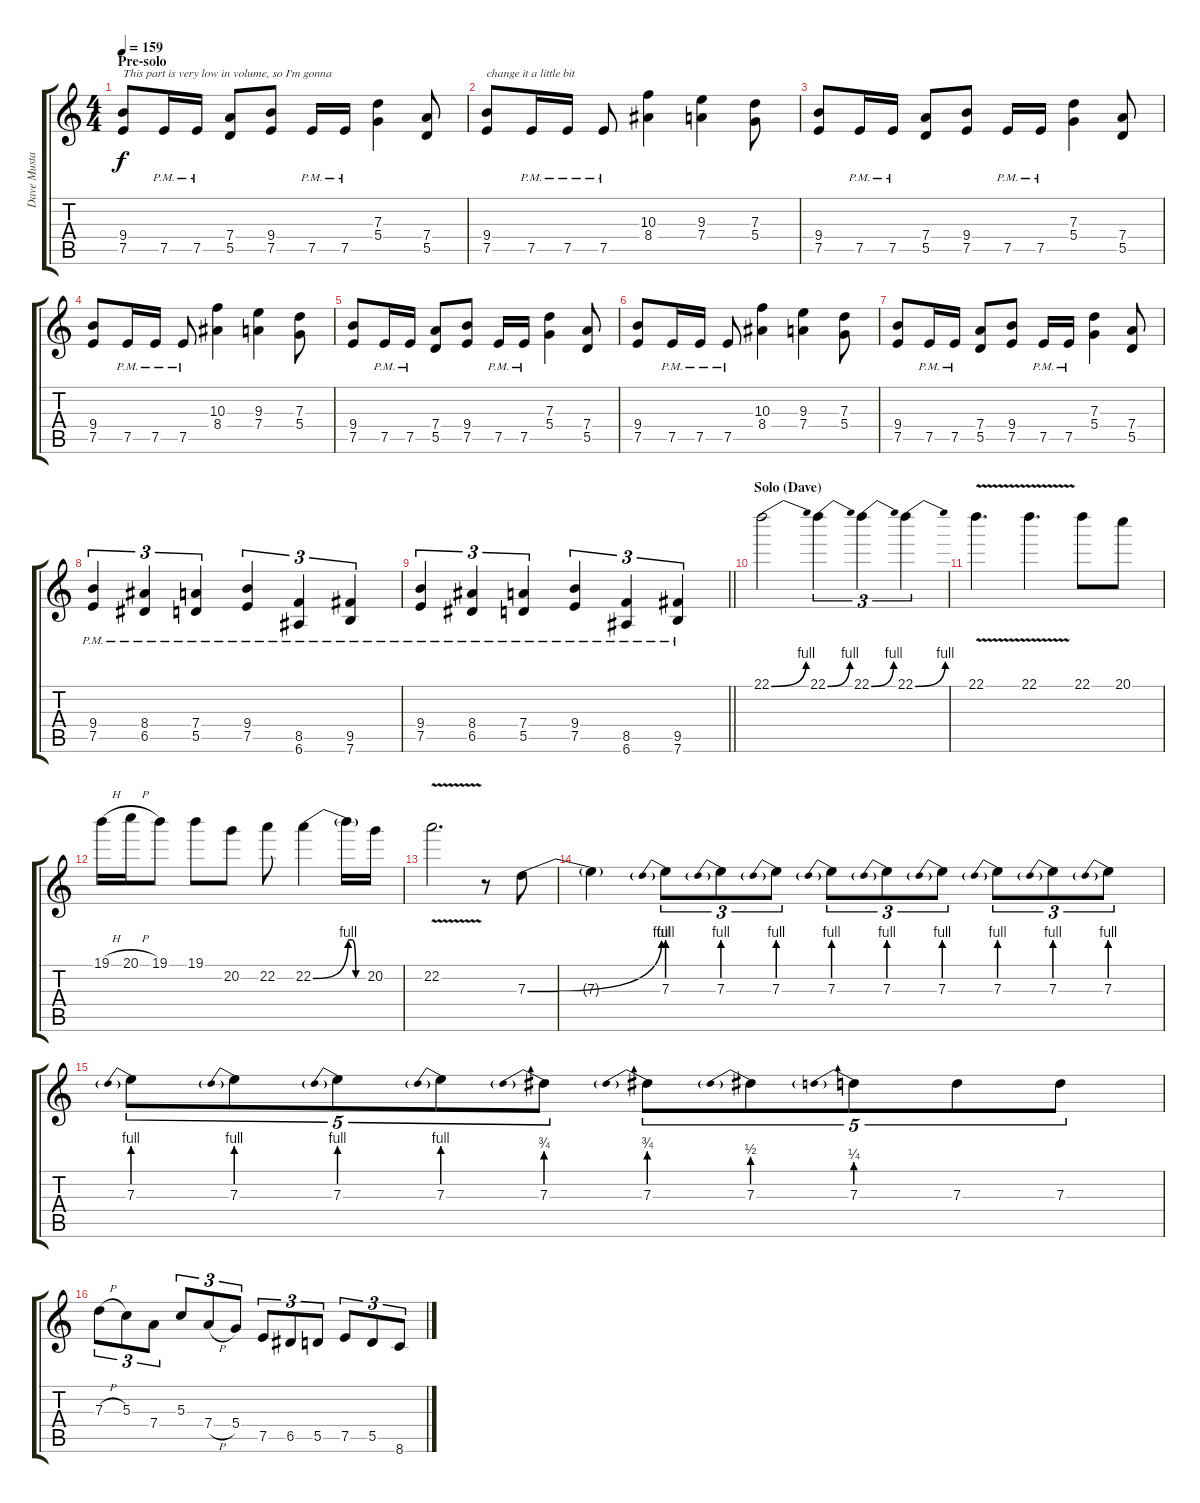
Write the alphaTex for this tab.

\track ("Dave Mustaine" "Dave Musta") {instrument distortionguitar}
\staff {score tabs}
\tuning (E4 B3 G3 D3 A2 E2) {hide}
\ts (4 4)
\section ("" "Pre-solo")
\tempo 159
\clef g2
\ks c
(9.4 7.5).8{txt "This part is very low in volume, so I'm gonna" dy f} 7.5{pm}.16 7.5{pm}.16 (7.4 5.5).8 (9.4 7.5).8 7.5{pm}.16 7.5{pm}.16 (7.3 5.4).4 (7.4 5.5).8 |
(9.4 7.5).8{txt "change it a little bit"} 7.5{pm}.16 7.5{pm}.16 7.5{pm}.8 (10.3 8.4).4 (9.3 7.4).4 (7.3 5.4).8 |
(9.4 7.5).8 7.5{pm}.16 7.5{pm}.16 (7.4 5.5).8 (9.4 7.5).8 7.5{pm}.16 7.5{pm}.16 (7.3 5.4).4 (7.4 5.5).8 |
(9.4 7.5).8 7.5{pm}.16 7.5{pm}.16 7.5{pm}.8 (10.3 8.4).4 (9.3 7.4).4 (7.3 5.4).8 |
(9.4 7.5).8 7.5{pm}.16 7.5{pm}.16 (7.4 5.5).8 (9.4 7.5).8 7.5{pm}.16 7.5{pm}.16 (7.3 5.4).4 (7.4 5.5).8 |
(9.4 7.5).8 7.5{pm}.16 7.5{pm}.16 7.5{pm}.8 (10.3 8.4).4 (9.3 7.4).4 (7.3 5.4).8 |
(9.4 7.5).8 7.5{pm}.16 7.5{pm}.16 (7.4 5.5).8 (9.4 7.5).8 7.5{pm}.16 7.5{pm}.16 (7.3 5.4).4 (7.4 5.5).8 |
(9.4{pm} 7.5{pm}).4{tu (3 2)} (8.4{pm} 6.5{pm}).4{tu (3 2)} (7.4{pm} 5.5{pm}).4{tu (3 2)} (9.4{pm} 7.5{pm}).4{tu (3 2)} (8.5{pm} 6.6{pm}).4{tu (3 2)} (9.5{pm} 7.6{pm}).4{tu (3 2)} |
\barLineRight lightlight
(9.4{pm} 7.5{pm}).4{tu (3 2)} (8.4{pm} 6.5{pm}).4{tu (3 2)} (7.4{pm} 5.5{pm}).4{tu (3 2)} (9.4{pm} 7.5{pm}).4{tu (3 2)} (8.5{pm} 6.6{pm}).4{tu (3 2)} (9.5{pm} 7.6{pm}).4{tu (3 2)} |
\section ("" "Solo (Dave)")
22.1{be (bend 0 0 60 4)}.2 22.1{be (bend 0 0 60 4)}.4{tu (3 2)} 22.1{be (bend 0 0 60 4)}.4{tu (3 2)} 22.1{be (bend 0 0 60 4)}.4{tu (3 2)} |
22.1{v}.4{d} 22.1{v}.4{d} 22.1.8 20.1.8 |
19.1{h}.16 20.1{h}.16 19.1.8 19.1.8 20.2.8 22.2.8 22.2{be (bend 0 0 60 4)}.4 22.2{be (custom 0 4 15 4 30 0 60 0) t}.16 20.2.16 |
22.2{v}.2{d} r.8 7.3{be (bend 0 0 60 4)}.8 |
7.3{t}.4 7.3{be (prebend 0 4 60 4)}.8{tu (3 2)} 7.3{be (prebend 0 4 60 4)}.8{tu (3 2)} 7.3{be (prebend 0 4 60 4)}.8{tu (3 2)} 7.3{be (prebend 0 4 60 4)}.8{tu (3 2)} 7.3{be (prebend 0 4 60 4)}.8{tu (3 2)} 7.3{be (prebend 0 4 60 4)}.8{tu (3 2)} 7.3{be (prebend 0 4 60 4)}.8{tu (3 2)} 7.3{be (prebend 0 4 60 4)}.8{tu (3 2)} 7.3{be (prebend 0 4 60 4)}.8{tu (3 2)} |
7.3{be (prebend 0 4 60 4)}.8{tu (5 4)} 7.3{be (prebend 0 4 60 4)}.8{tu (5 4)} 7.3{be (prebend 0 4 60 4)}.8{tu (5 4)} 7.3{be (prebend 0 4 60 4)}.8{tu (5 4)} 7.3{be (prebend 0 3 60 3)}.8{tu (5 4)} 7.3{be (prebend 0 3 60 3)}.8{tu (5 4)} 7.3{be (prebend 0 2 60 2)}.8{tu (5 4)} 7.3{be (prebend 0 1 60 1)}.8{tu (5 4)} 7.3.8{tu (5 4)} 7.3.8{tu (5 4)} |
7.3{h}.8{tu (3 2)} 5.3.8{tu (3 2)} 7.4.8{tu (3 2)} 5.3.8{tu (3 2)} 7.4{h}.8{tu (3 2)} 5.4.8{tu (3 2)} 7.5.8{tu (3 2)} 6.5.8{tu (3 2)} 5.5.8{tu (3 2)} 7.5.8{tu (3 2)} 5.5.8{tu (3 2)} 8.6.8{tu (3 2)}
